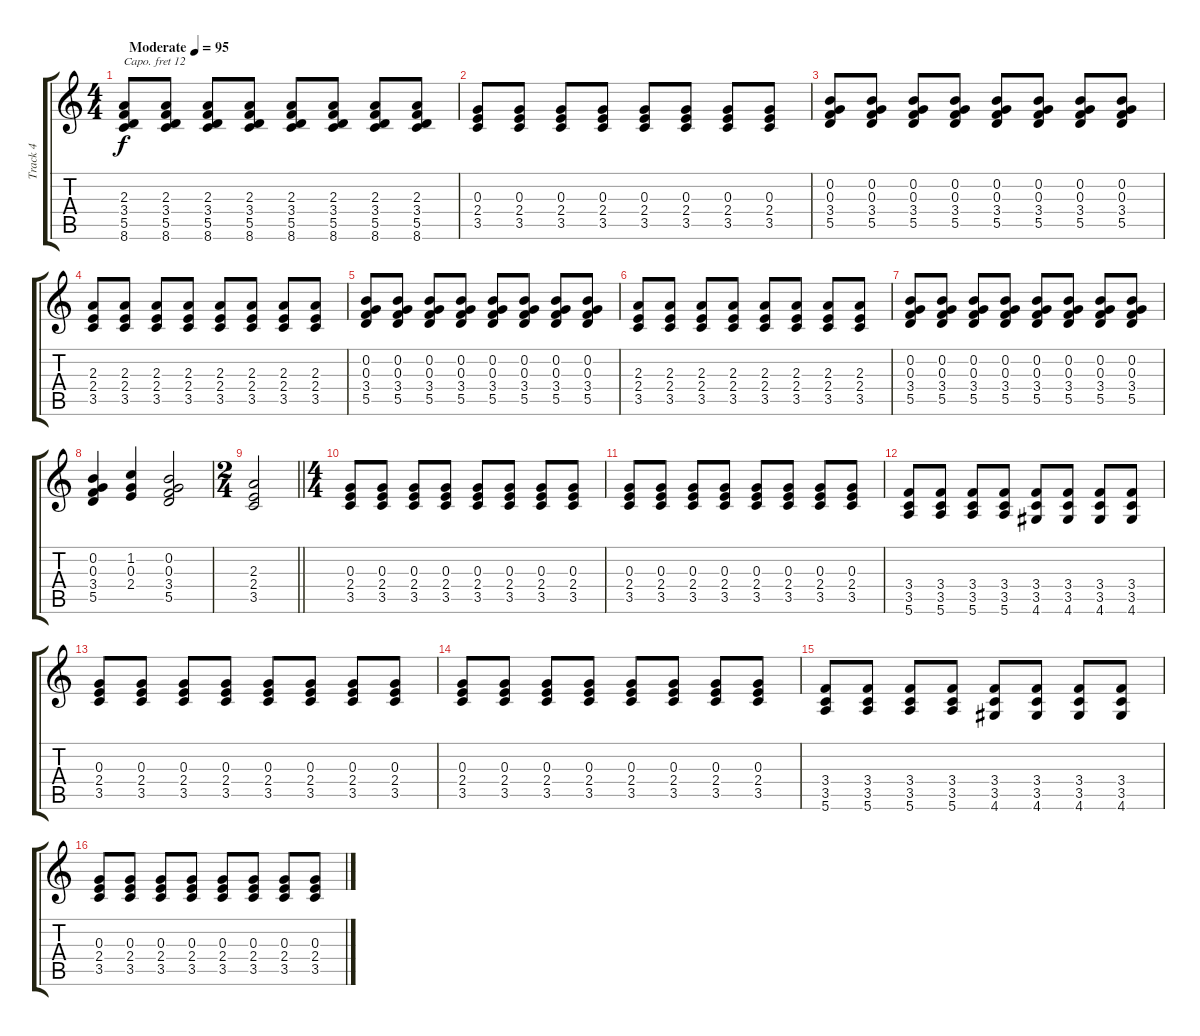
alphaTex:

\track ("Track 4" "Track 4") {instrument acousticgrandpiano}
\staff {score tabs}
\capo 12
\tuning (E4 B3 G3 D3 A2 E2) {hide}
\ts (4 4)
\tempo (95 "Moderate")
\clef g2
\ks c
(2.3 3.4 5.5 8.6).8{dy f instrument acousticgrandpiano} (2.3 3.4 5.5 8.6).8 (2.3 3.4 5.5 8.6).8 (2.3 3.4 5.5 8.6).8 (2.3 3.4 5.5 8.6).8 (2.3 3.4 5.5 8.6).8 (2.3 3.4 5.5 8.6).8 (2.3 3.4 5.5 8.6).8 |
(0.3 2.4 3.5).8 (0.3 2.4 3.5).8 (0.3 2.4 3.5).8 (0.3 2.4 3.5).8 (0.3 2.4 3.5).8 (0.3 2.4 3.5).8 (0.3 2.4 3.5).8 (0.3 2.4 3.5).8 |
(0.2 0.3 3.4 5.5).8 (0.2 0.3 3.4 5.5).8 (0.2 0.3 3.4 5.5).8 (0.2 0.3 3.4 5.5).8 (0.2 0.3 3.4 5.5).8 (0.2 0.3 3.4 5.5).8 (0.2 0.3 3.4 5.5).8 (0.2 0.3 3.4 5.5).8 |
(2.3 2.4 3.5).8 (2.3 2.4 3.5).8 (2.3 2.4 3.5).8 (2.3 2.4 3.5).8 (2.3 2.4 3.5).8 (2.3 2.4 3.5).8 (2.3 2.4 3.5).8 (2.3 2.4 3.5).8 |
(0.2 0.3 3.4 5.5).8 (0.2 0.3 3.4 5.5).8 (0.2 0.3 3.4 5.5).8 (0.2 0.3 3.4 5.5).8 (0.2 0.3 3.4 5.5).8 (0.2 0.3 3.4 5.5).8 (0.2 0.3 3.4 5.5).8 (0.2 0.3 3.4 5.5).8 |
(2.3 2.4 3.5).8 (2.3 2.4 3.5).8 (2.3 2.4 3.5).8 (2.3 2.4 3.5).8 (2.3 2.4 3.5).8 (2.3 2.4 3.5).8 (2.3 2.4 3.5).8 (2.3 2.4 3.5).8 |
(0.2 0.3 3.4 5.5).8 (0.2 0.3 3.4 5.5).8 (0.2 0.3 3.4 5.5).8 (0.2 0.3 3.4 5.5).8 (0.2 0.3 3.4 5.5).8 (0.2 0.3 3.4 5.5).8 (0.2 0.3 3.4 5.5).8 (0.2 0.3 3.4 5.5).8 |
(0.2 0.3 3.4 5.5).4 (1.2 0.3 2.4).4 (0.2 0.3 3.4 5.5).2 |
\ts (2 4)
\barLineRight lightlight
(2.3 2.4 3.5).2 |
\ts (4 4)
(0.3 2.4 3.5).8 (0.3 2.4 3.5).8 (0.3 2.4 3.5).8 (0.3 2.4 3.5).8 (0.3 2.4 3.5).8 (0.3 2.4 3.5).8 (0.3 2.4 3.5).8 (0.3 2.4 3.5).8 |
(0.3 2.4 3.5).8 (0.3 2.4 3.5).8 (0.3 2.4 3.5).8 (0.3 2.4 3.5).8 (0.3 2.4 3.5).8 (0.3 2.4 3.5).8 (0.3 2.4 3.5).8 (0.3 2.4 3.5).8 |
(3.4 3.5 5.6).8 (3.4 3.5 5.6).8 (3.4 3.5 5.6).8 (3.4 3.5 5.6).8 (3.4 3.5 4.6).8 (3.4 3.5 4.6).8 (3.4 3.5 4.6).8 (3.4 3.5 4.6).8 |
(0.3 2.4 3.5).8 (0.3 2.4 3.5).8 (0.3 2.4 3.5).8 (0.3 2.4 3.5).8 (0.3 2.4 3.5).8 (0.3 2.4 3.5).8 (0.3 2.4 3.5).8 (0.3 2.4 3.5).8 |
(0.3 2.4 3.5).8 (0.3 2.4 3.5).8 (0.3 2.4 3.5).8 (0.3 2.4 3.5).8 (0.3 2.4 3.5).8 (0.3 2.4 3.5).8 (0.3 2.4 3.5).8 (0.3 2.4 3.5).8 |
(3.4 3.5 5.6).8 (3.4 3.5 5.6).8 (3.4 3.5 5.6).8 (3.4 3.5 5.6).8 (3.4 3.5 4.6).8 (3.4 3.5 4.6).8 (3.4 3.5 4.6).8 (3.4 3.5 4.6).8 |
(0.3 2.4 3.5).8 (0.3 2.4 3.5).8 (0.3 2.4 3.5).8 (0.3 2.4 3.5).8 (0.3 2.4 3.5).8 (0.3 2.4 3.5).8 (0.3 2.4 3.5).8 (0.3 2.4 3.5).8
